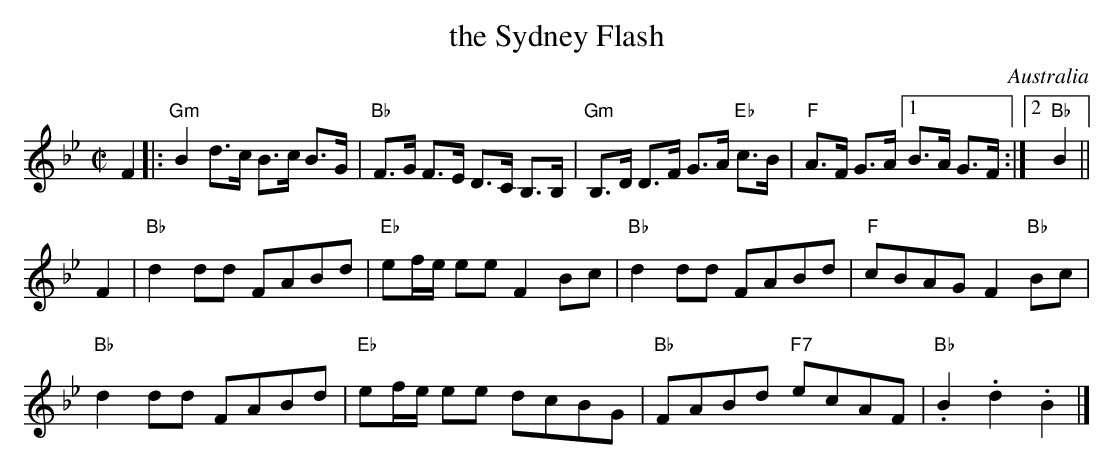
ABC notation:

X:1
T: the Sydney Flash
O: Australia
M: C|
L: 1/8
K: Bb
F2 |:\
"Gm"B2 d>c B>c B>G | "Bb"F>G F>E D>C B,>B, |\
"Gm"B,>D D>F G>A "Eb"c>B | "F"A>F G>A [1 B>A G>F :|[2 "Bb"B2 ||
F2 |\
"Bb"d2dd FABd | "Eb"ef/e/ ee F2Bc |\
"Bb"d2dd FABd | "F"cBAG F2"Bb"Bc |
"Bb"d2dd FABd | "Eb"ef/e/ ee dcBG |\
"Bb"FABd "F7"ecAF | "Bb".B2.d2 .B2 |]
